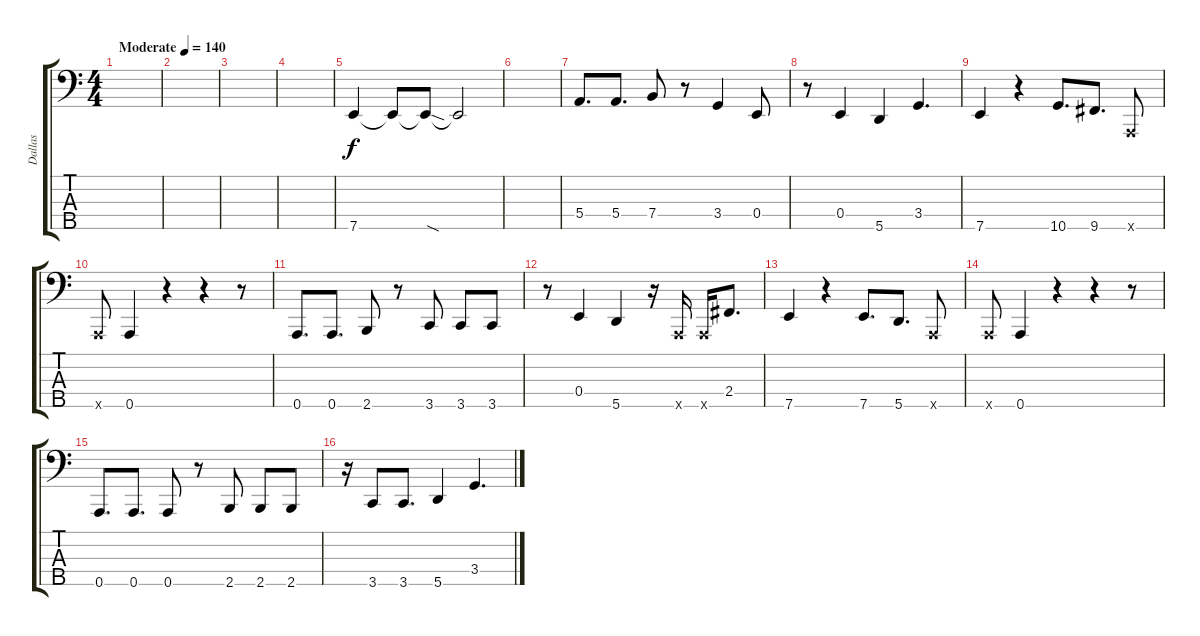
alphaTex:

\track ("Dallas" "Dallas") {instrument electricbasspick}
\staff {score tabs}
\tuning (G2 D2 A1 E1 A0) {hide}
\ts (4 4)
\tempo (140 "Moderate")
\clef f4
\ks c
|
|
|
|
7.5.4 7.5{t}.8 7.5{sod t}.8 7.5{t}.2 |
|
5.4.8{d} 5.4.8{d} 7.4.8 r.8 3.4.4 0.4.8 |
r.8 0.4.4 5.5.4 3.4.4{d} |
7.5.4 r.4 10.5.8{d} 9.5.8{d} 0.5{x}.8 |
0.5{x}.8 0.5.4 r.4 r.4 r.8 |
0.5.8{d} 0.5.8{d} 2.5.8 r.8 3.5.8 3.5.8 3.5.8 |
r.8 0.4.4 5.5.4 r.16 0.5{x}.16 0.5{x}.16 2.4.8{d} |
7.5.4 r.4 7.5.8{d} 5.5.8{d} 0.5{x}.8 |
0.5{x}.8 0.5.4 r.4 r.4 r.8 |
0.5.8{d} 0.5.8{d} 0.5.8 r.8 2.5.8 2.5.8 2.5.8 |
r.16 3.5.8 3.5.8{d} 5.5.4 3.4.4{d}
